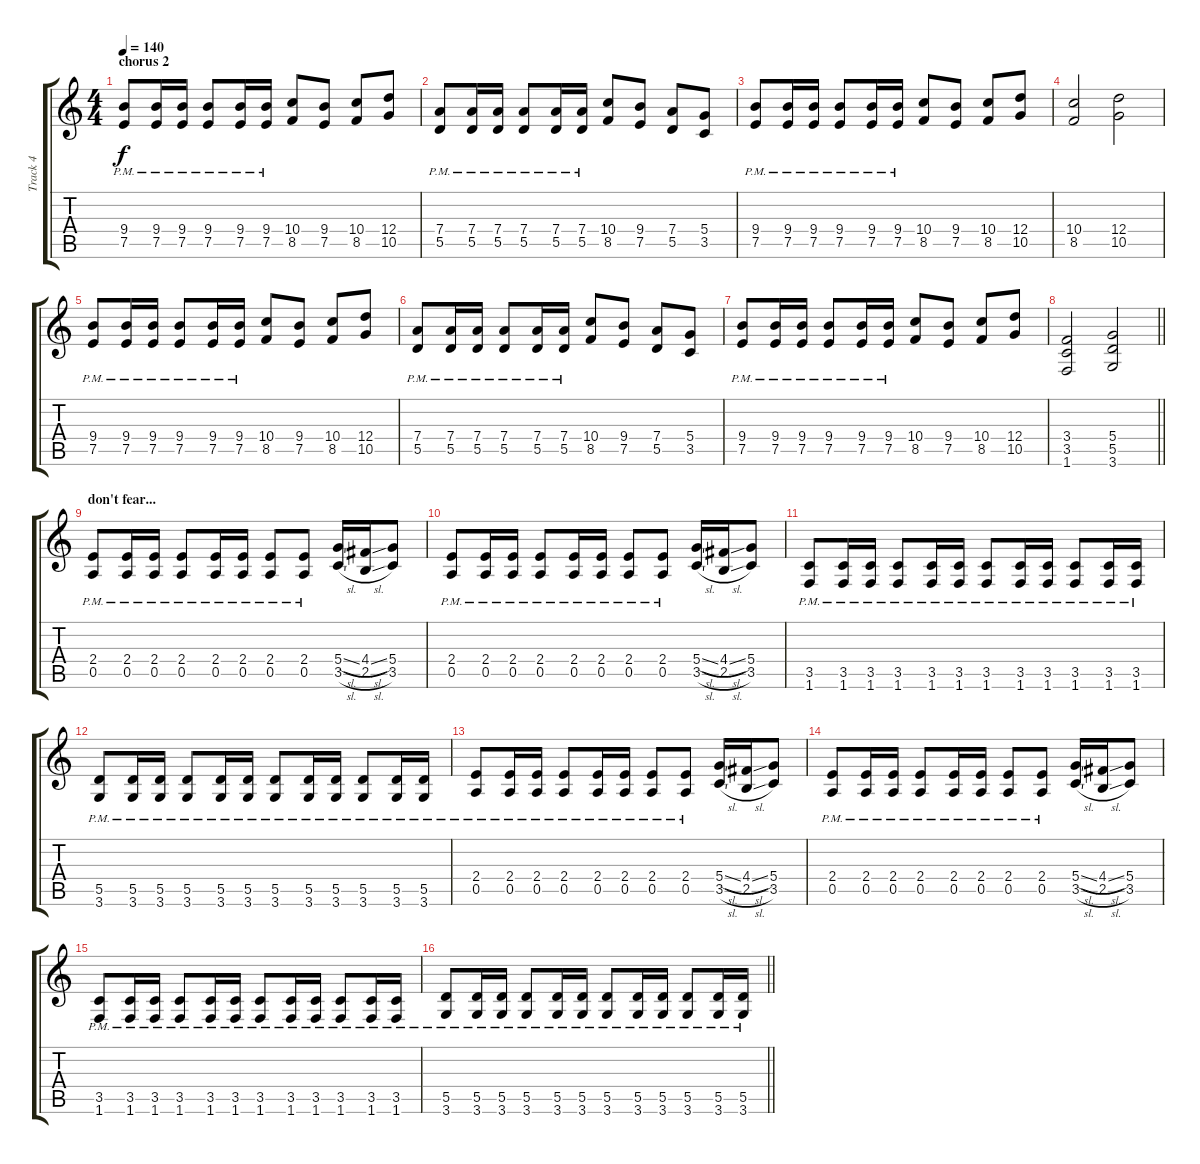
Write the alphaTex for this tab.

\track ("Track 4" "Track 4") {instrument distortionguitar}
\staff {score tabs}
\tuning (E4 B3 G3 D3 A2 E2) {hide}
\ts (4 4)
\section ("" "chorus 2")
\tempo 140
\clef g2
\ks c
(9.4{pm} 7.5{pm}).8{dy f} (9.4{pm} 7.5{pm}).16 (9.4{pm} 7.5{pm}).16 (9.4{pm} 7.5{pm}).8 (9.4{pm} 7.5{pm}).16 (9.4{pm} 7.5{pm}).16 (10.4 8.5).8 (9.4 7.5).8 (10.4 8.5).8 (12.4 10.5).8 |
(7.4{pm} 5.5{pm}).8 (7.4{pm} 5.5{pm}).16 (7.4{pm} 5.5{pm}).16 (7.4{pm} 5.5{pm}).8 (7.4{pm} 5.5{pm}).16 (7.4{pm} 5.5{pm}).16 (10.4 8.5).8 (9.4 7.5).8 (7.4 5.5).8 (5.4 3.5).8 |
(9.4{pm} 7.5{pm}).8 (9.4{pm} 7.5{pm}).16 (9.4{pm} 7.5{pm}).16 (9.4{pm} 7.5{pm}).8 (9.4{pm} 7.5{pm}).16 (9.4{pm} 7.5{pm}).16 (10.4 8.5).8 (9.4 7.5).8 (10.4 8.5).8 (12.4 10.5).8 |
(10.4 8.5).2 (12.4 10.5).2 |
(9.4{pm} 7.5{pm}).8 (9.4{pm} 7.5{pm}).16 (9.4{pm} 7.5{pm}).16 (9.4{pm} 7.5{pm}).8 (9.4{pm} 7.5{pm}).16 (9.4{pm} 7.5{pm}).16 (10.4 8.5).8 (9.4 7.5).8 (10.4 8.5).8 (12.4 10.5).8 |
(7.4{pm} 5.5{pm}).8 (7.4{pm} 5.5{pm}).16 (7.4{pm} 5.5{pm}).16 (7.4{pm} 5.5{pm}).8 (7.4{pm} 5.5{pm}).16 (7.4{pm} 5.5{pm}).16 (10.4 8.5).8 (9.4 7.5).8 (7.4 5.5).8 (5.4 3.5).8 |
(9.4{pm} 7.5{pm}).8 (9.4{pm} 7.5{pm}).16 (9.4{pm} 7.5{pm}).16 (9.4{pm} 7.5{pm}).8 (9.4{pm} 7.5{pm}).16 (9.4{pm} 7.5{pm}).16 (10.4 8.5).8 (9.4 7.5).8 (10.4 8.5).8 (12.4 10.5).8 |
\barLineRight lightlight
(3.4 3.5 1.6).2 (5.4 5.5 3.6).2 |
\section ("" "don't fear...")
(2.4{pm} 0.5{pm}).8 (2.4{pm} 0.5{pm}).16 (2.4{pm} 0.5{pm}).16 (2.4{pm} 0.5{pm}).8 (2.4{pm} 0.5{pm}).16 (2.4{pm} 0.5{pm}).16 (2.4{pm} 0.5{pm}).8 (2.4{pm} 0.5{pm}).8 (5.4{sl} 3.5{sl}).16 (4.4{sl} 2.5{sl}).16 (5.4 3.5).8 |
(2.4{pm} 0.5{pm}).8 (2.4{pm} 0.5{pm}).16 (2.4{pm} 0.5{pm}).16 (2.4{pm} 0.5{pm}).8 (2.4{pm} 0.5{pm}).16 (2.4{pm} 0.5{pm}).16 (2.4{pm} 0.5{pm}).8 (2.4{pm} 0.5{pm}).8 (5.4{sl} 3.5{sl}).16 (4.4{sl} 2.5{sl}).16 (5.4 3.5).8 |
(3.5{pm} 1.6{pm}).8 (3.5{pm} 1.6{pm}).16 (3.5{pm} 1.6{pm}).16 (3.5{pm} 1.6{pm}).8 (3.5{pm} 1.6{pm}).16 (3.5{pm} 1.6{pm}).16 (3.5{pm} 1.6{pm}).8 (3.5{pm} 1.6{pm}).16 (3.5{pm} 1.6{pm}).16 (3.5{pm} 1.6{pm}).8 (3.5{pm} 1.6{pm}).16 (3.5{pm} 1.6{pm}).16 |
(5.5{pm} 3.6{pm}).8 (5.5{pm} 3.6{pm}).16 (5.5{pm} 3.6{pm}).16 (5.5{pm} 3.6{pm}).8 (5.5{pm} 3.6{pm}).16 (5.5{pm} 3.6{pm}).16 (5.5{pm} 3.6{pm}).8 (5.5{pm} 3.6{pm}).16 (5.5{pm} 3.6{pm}).16 (5.5{pm} 3.6{pm}).8 (5.5{pm} 3.6{pm}).16 (5.5{pm} 3.6{pm}).16 |
(2.4{pm} 0.5{pm}).8 (2.4{pm} 0.5{pm}).16 (2.4{pm} 0.5{pm}).16 (2.4{pm} 0.5{pm}).8 (2.4{pm} 0.5{pm}).16 (2.4{pm} 0.5{pm}).16 (2.4{pm} 0.5{pm}).8 (2.4{pm} 0.5{pm}).8 (5.4{sl} 3.5{sl}).16 (4.4{sl} 2.5{sl}).16 (5.4 3.5).8 |
(2.4{pm} 0.5{pm}).8 (2.4{pm} 0.5{pm}).16 (2.4{pm} 0.5{pm}).16 (2.4{pm} 0.5{pm}).8 (2.4{pm} 0.5{pm}).16 (2.4{pm} 0.5{pm}).16 (2.4{pm} 0.5{pm}).8 (2.4{pm} 0.5{pm}).8 (5.4{sl} 3.5{sl}).16 (4.4{sl} 2.5{sl}).16 (5.4 3.5).8 |
(3.5{pm} 1.6{pm}).8 (3.5{pm} 1.6{pm}).16 (3.5{pm} 1.6{pm}).16 (3.5{pm} 1.6{pm}).8 (3.5{pm} 1.6{pm}).16 (3.5{pm} 1.6{pm}).16 (3.5{pm} 1.6{pm}).8 (3.5{pm} 1.6{pm}).16 (3.5{pm} 1.6{pm}).16 (3.5{pm} 1.6{pm}).8 (3.5{pm} 1.6{pm}).16 (3.5{pm} 1.6{pm}).16 |
\barLineRight lightlight
(5.5{pm} 3.6{pm}).8 (5.5{pm} 3.6{pm}).16 (5.5{pm} 3.6{pm}).16 (5.5{pm} 3.6{pm}).8 (5.5{pm} 3.6{pm}).16 (5.5{pm} 3.6{pm}).16 (5.5{pm} 3.6{pm}).8 (5.5{pm} 3.6{pm}).16 (5.5{pm} 3.6{pm}).16 (5.5{pm} 3.6{pm}).8 (5.5{pm} 3.6{pm}).16 (5.5{pm} 3.6{pm}).16
